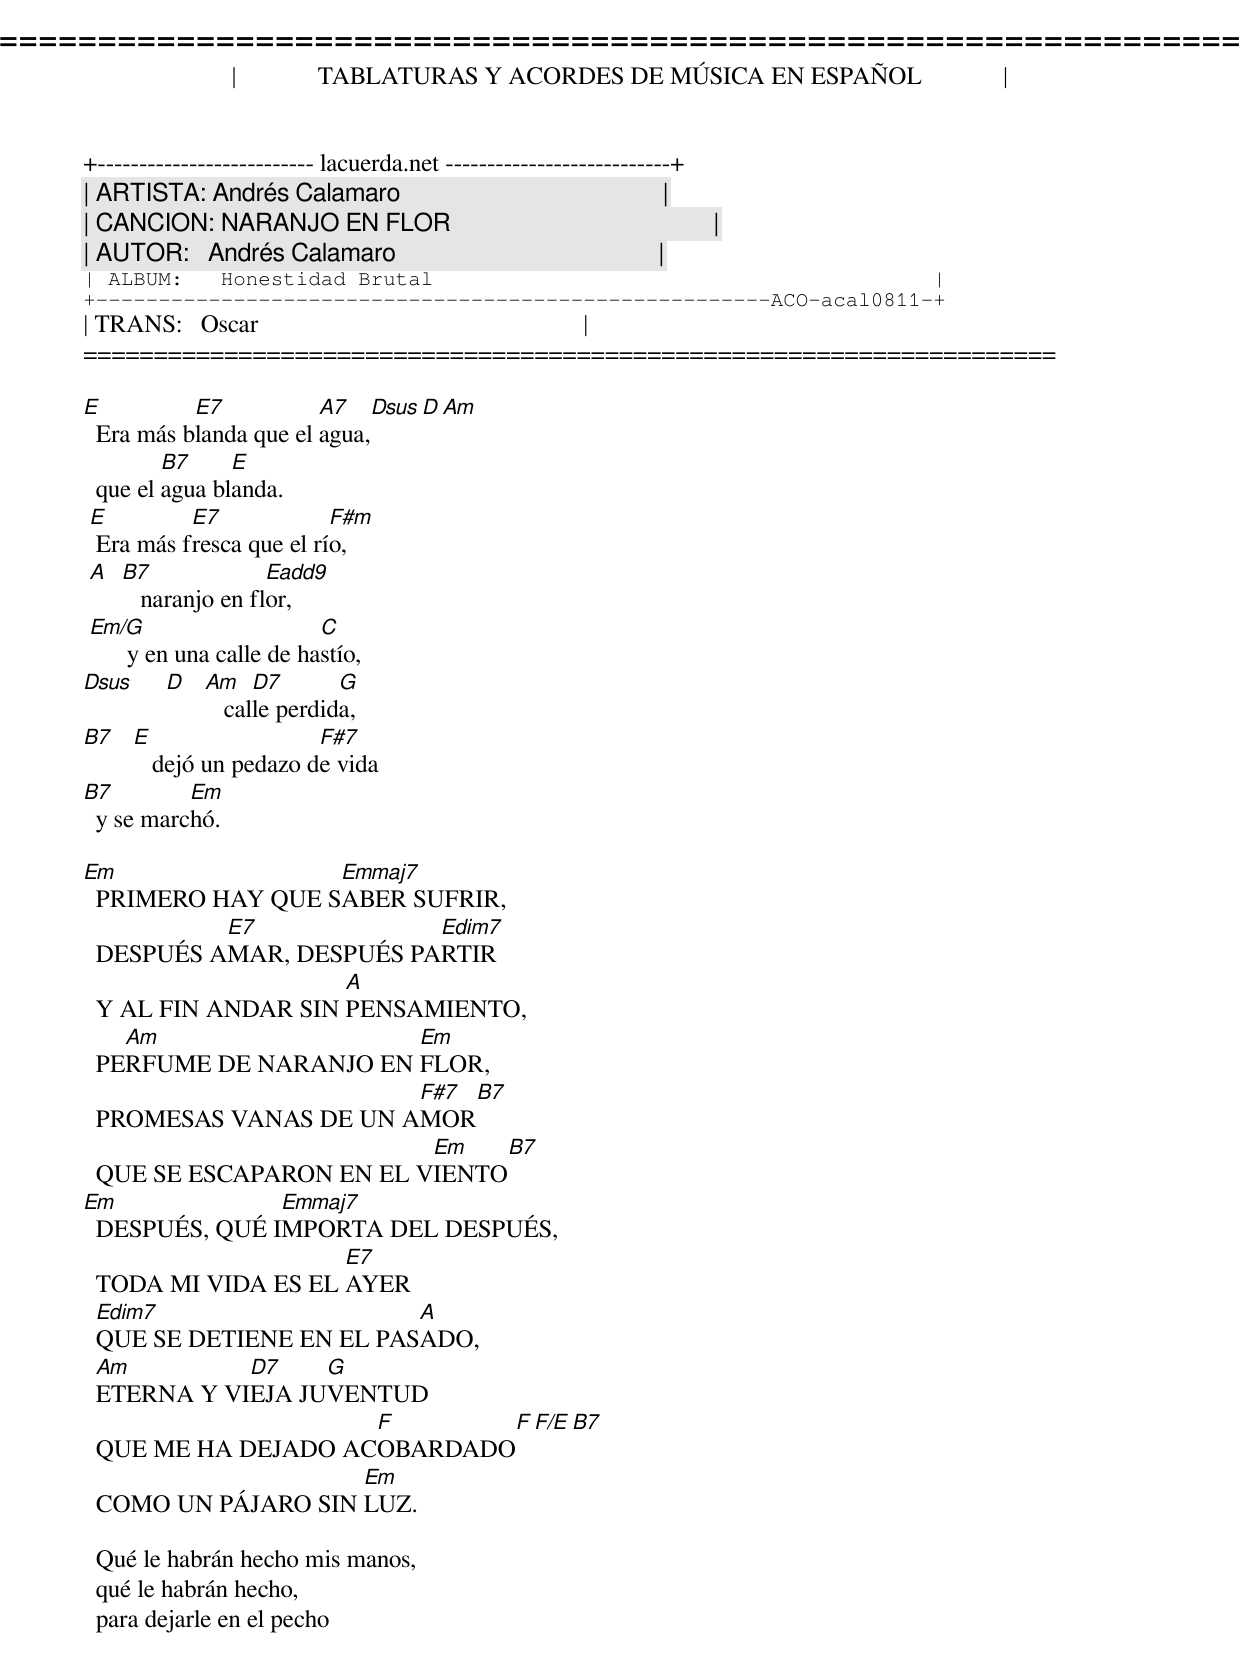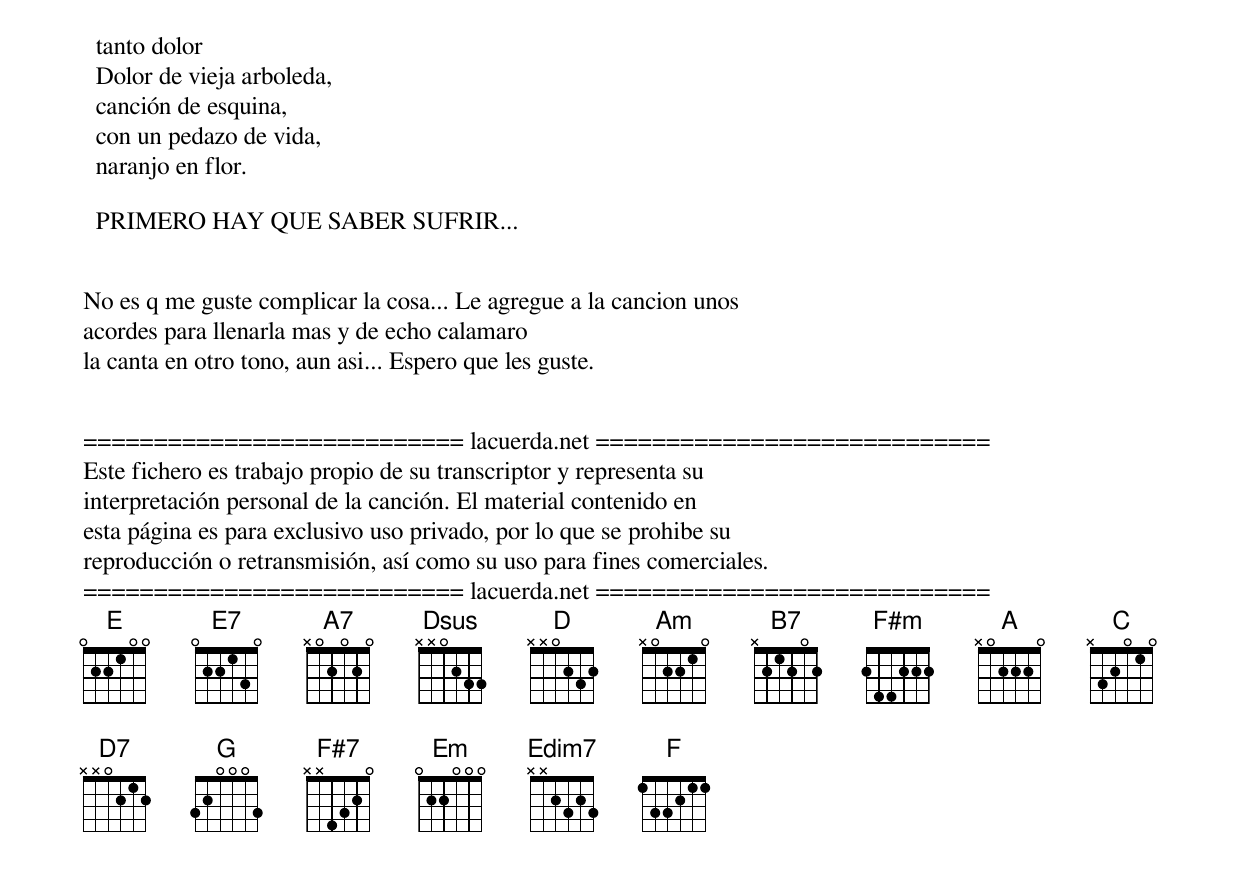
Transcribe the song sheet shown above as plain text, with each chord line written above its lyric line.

=====================================================================
|             TABLATURAS Y ACORDES DE MÚSICA EN ESPAÑOL             |
+-------------------------- lacuerda.net ---------------------------+
| ARTISTA: Andrés Calamaro                                          |
| CANCION: NARANJO EN FLOR                                          |
| AUTOR:   Andrés Calamaro                                          |
| ALBUM:   Honestidad Brutal                                        |
+------------------------------------------------------ACO-acal0811-+
| TRANS:   Oscar                                                    |
=====================================================================

E          E7           A7     Dsus D Am
  Era más blanda que el agua,
         B7     E
  que el agua blanda.
 E         E7             F#m
  Era más fresca que el río,
 A B7              Eadd9
      naranjo en flor,
 Em/G                      C
       y en una calle de hastío,
Dsus D  Am    D7       G
           calle perdida,
B7 E                  F#7
      dejó un pedazo de vida
B7         Em
  y se marchó.

Em                 Emmaj7
  PRIMERO HAY QUE SABER SUFRIR,
           E7             Em7(b5)
  DESPUÉS AMAR, DESPUÉS PARTIR
                     A
  Y AL FIN ANDAR SIN PENSAMIENTO,
    Am                  Em
  PERFUME DE NARANJO EN FLOR,
                        F#7 B7
  PROMESAS VANAS DE UN AMOR
                          Em    B7
  QUE SE ESCAPARON EN EL VIENTO
Em              Emmaj7
  DESPUÉS, QUÉ IMPORTA DEL DESPUÉS,
                     E7
  TODA MI VIDA ES EL AYER
  Em7(b5)                 A
  QUE SE DETIENE EN EL PASADO,
  Am         D7    G
  ETERNA Y VIEJA JUVENTUD
                     F        F F/E B7
  QUE ME HA DEJADO ACOBARDADO
                     Em
  COMO UN PÁJARO SIN LUZ.

  Qué le habrán hecho mis manos,
  qué le habrán hecho,
  para dejarle en el pecho
  tanto dolor
  Dolor de vieja arboleda,
  canción de esquina,
  con un pedazo de vida,
  naranjo en flor.

  PRIMERO HAY QUE SABER SUFRIR...

Eadd9   = 024100
Em/G    = 322000
Dsus    = xx0233
Emmaj7  = xx2443
Em7(b5) = 01003x

No es q me guste complicar la cosa... Le agregue a la cancion unos
acordes para llenarla mas y de echo calamaro
la canta en otro tono, aun asi... Espero que les guste.


=========================== lacuerda.net ============================
Este fichero es trabajo propio de su transcriptor y representa su
interpretación personal de la canción. El material contenido en
esta página es para exclusivo uso privado, por lo que se prohibe su
reproducción o retransmisión, así como su uso para fines comerciales.
=========================== lacuerda.net ============================
